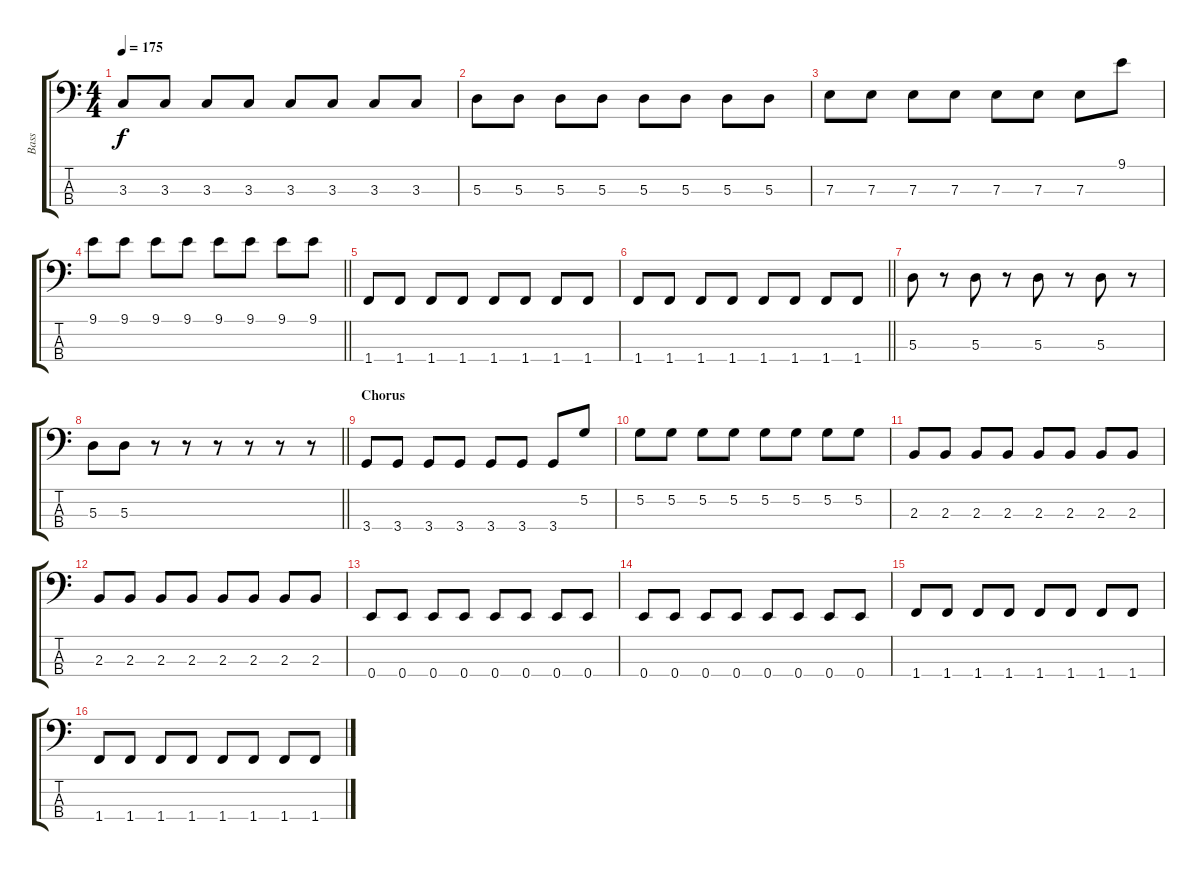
\track ("Bass" "Bass") {instrument electricbassfinger}
\staff {score tabs}
\tuning (G2 D2 A1 E1) {hide}
\ts (4 4)
\tempo 175
\clef f4
\ks c
3.3.8{dy f} 3.3.8 3.3.8 3.3.8 3.3.8 3.3.8 3.3.8 3.3.8 |
5.3.8 5.3.8 5.3.8 5.3.8 5.3.8 5.3.8 5.3.8 5.3.8 |
7.3.8 7.3.8 7.3.8 7.3.8 7.3.8 7.3.8 7.3.8 9.1.8 |
\barLineRight lightlight
9.1.8 9.1.8 9.1.8 9.1.8 9.1.8 9.1.8 9.1.8 9.1.8 |
1.4.8 1.4.8 1.4.8 1.4.8 1.4.8 1.4.8 1.4.8 1.4.8 |
\barLineRight lightlight
1.4.8 1.4.8 1.4.8 1.4.8 1.4.8 1.4.8 1.4.8 1.4.8 |
5.3.8 r.8 5.3.8 r.8 5.3.8 r.8 5.3.8 r.8 |
\barLineRight lightlight
5.3.8 5.3.8 r.8 r.8 r.8 r.8 r.8 r.8 |
\section ("" "Chorus")
3.4.8 3.4.8 3.4.8 3.4.8 3.4.8 3.4.8 3.4.8 5.2.8 |
5.2.8 5.2.8 5.2.8 5.2.8 5.2.8 5.2.8 5.2.8 5.2.8 |
2.3.8 2.3.8 2.3.8 2.3.8 2.3.8 2.3.8 2.3.8 2.3.8 |
2.3.8 2.3.8 2.3.8 2.3.8 2.3.8 2.3.8 2.3.8 2.3.8 |
0.4.8 0.4.8 0.4.8 0.4.8 0.4.8 0.4.8 0.4.8 0.4.8 |
0.4.8 0.4.8 0.4.8 0.4.8 0.4.8 0.4.8 0.4.8 0.4.8 |
1.4.8 1.4.8 1.4.8 1.4.8 1.4.8 1.4.8 1.4.8 1.4.8 |
1.4.8 1.4.8 1.4.8 1.4.8 1.4.8 1.4.8 1.4.8 1.4.8
